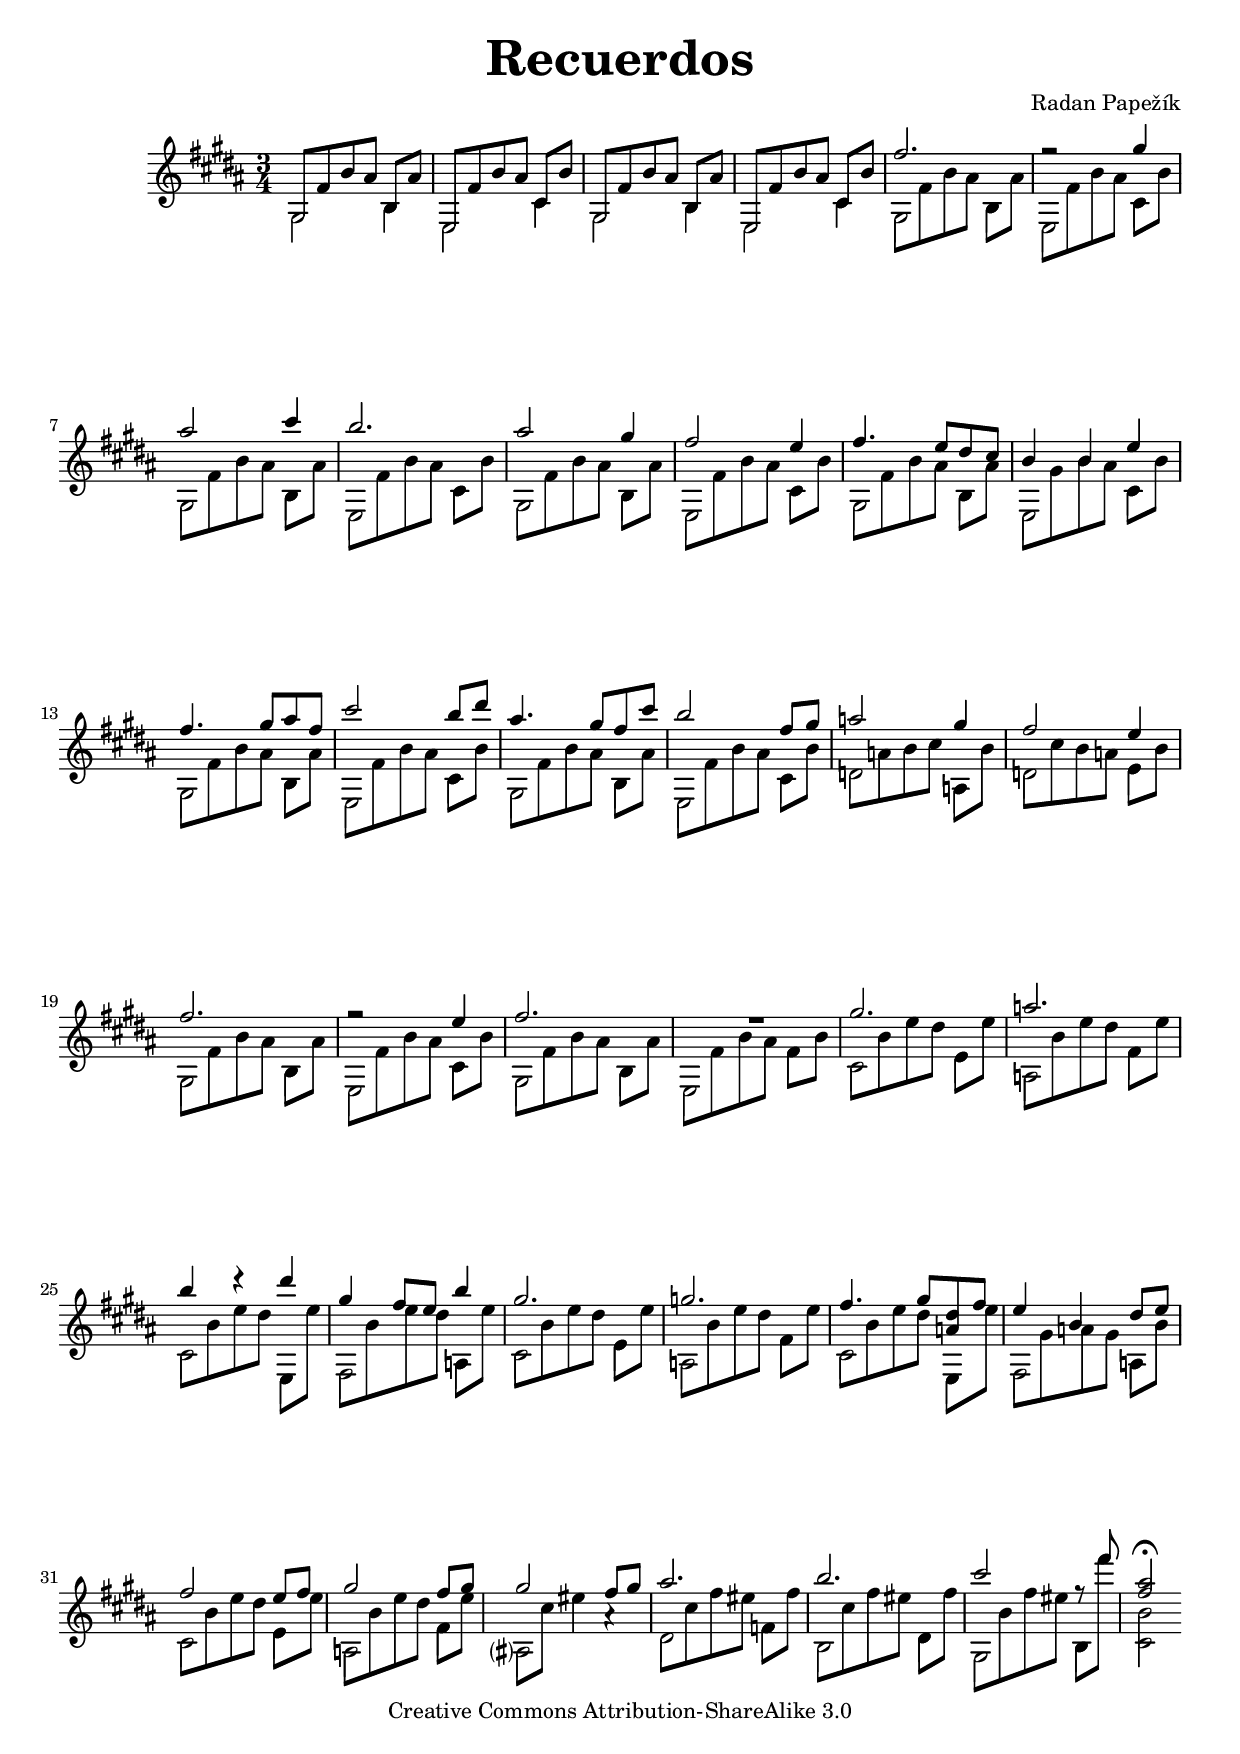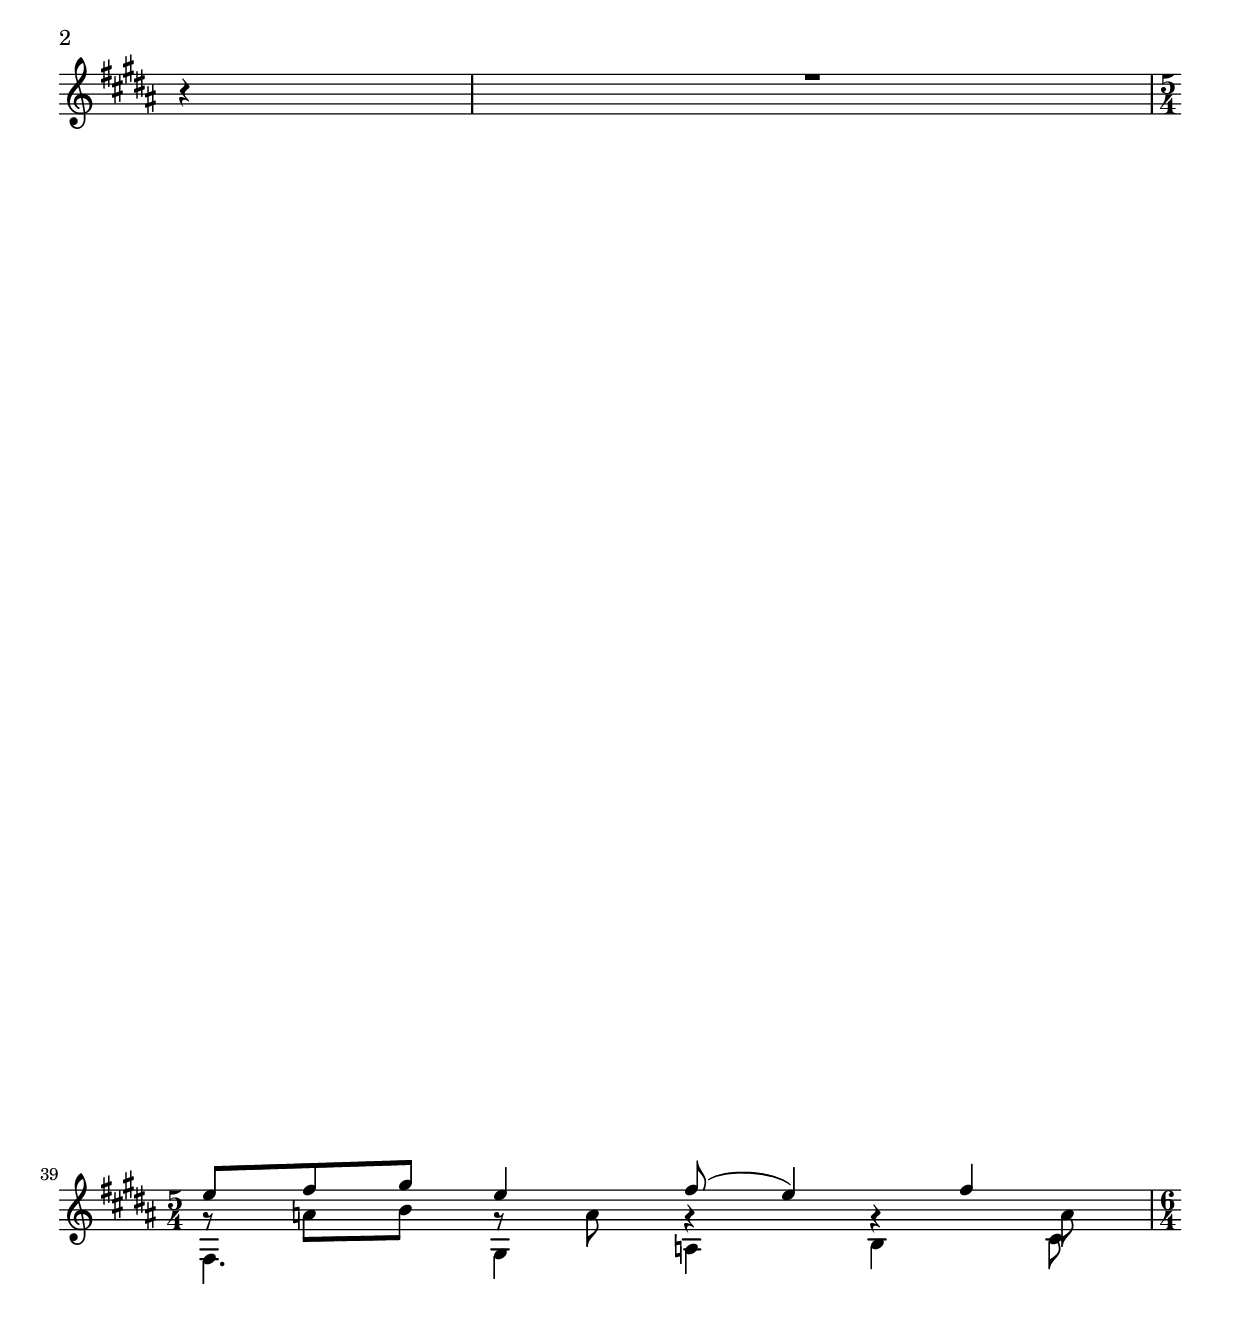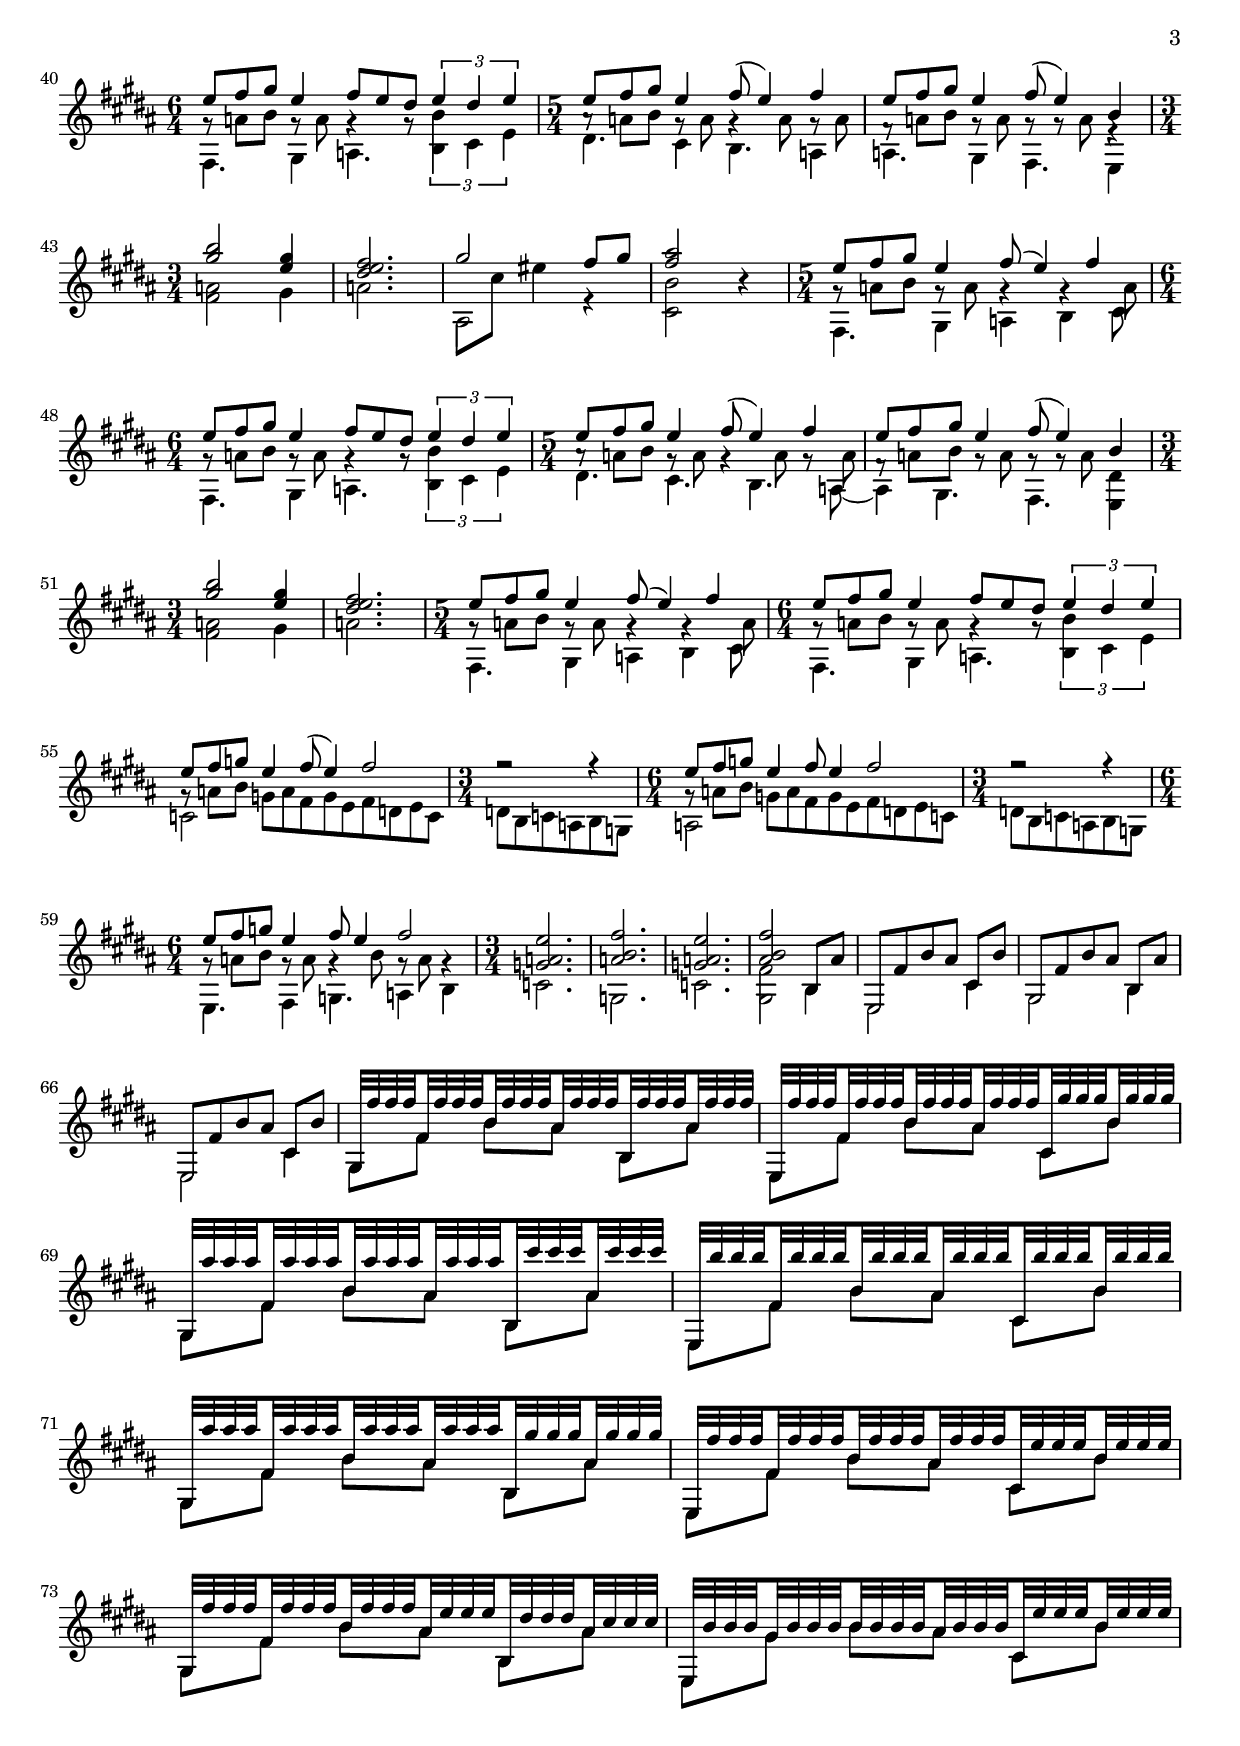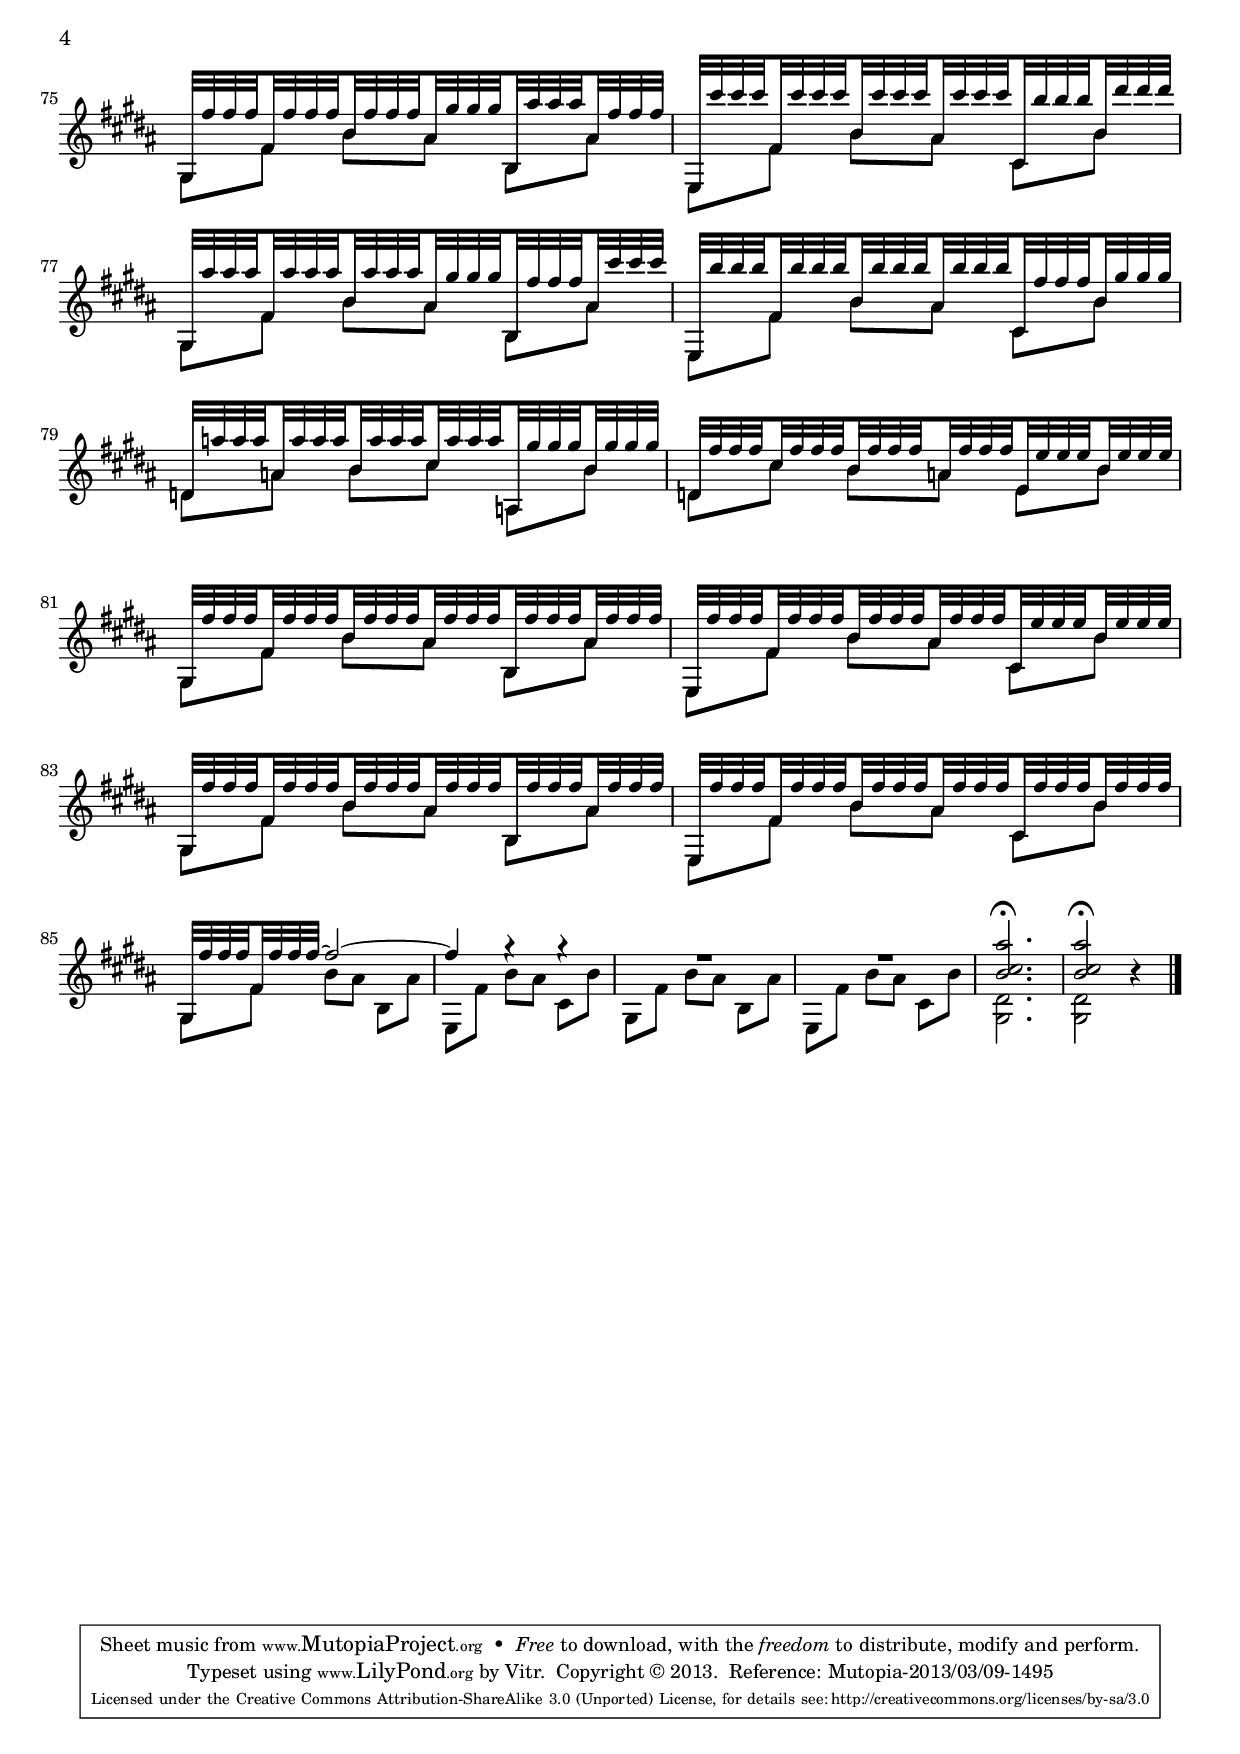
\version "2.16.1"

%\markup \override #'(font-name . "Verdana")

\header {
	title = \markup { \fontsize #3 "Recuerdos" }
	composer = "Radan Papežík"
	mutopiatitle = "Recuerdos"
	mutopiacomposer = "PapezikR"
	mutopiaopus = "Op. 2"
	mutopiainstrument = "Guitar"
	date = "2003"
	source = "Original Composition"
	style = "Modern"
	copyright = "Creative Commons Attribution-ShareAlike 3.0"
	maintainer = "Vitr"
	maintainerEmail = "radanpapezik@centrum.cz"
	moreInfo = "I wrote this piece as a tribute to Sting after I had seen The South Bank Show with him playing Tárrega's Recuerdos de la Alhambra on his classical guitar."

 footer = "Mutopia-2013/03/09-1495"
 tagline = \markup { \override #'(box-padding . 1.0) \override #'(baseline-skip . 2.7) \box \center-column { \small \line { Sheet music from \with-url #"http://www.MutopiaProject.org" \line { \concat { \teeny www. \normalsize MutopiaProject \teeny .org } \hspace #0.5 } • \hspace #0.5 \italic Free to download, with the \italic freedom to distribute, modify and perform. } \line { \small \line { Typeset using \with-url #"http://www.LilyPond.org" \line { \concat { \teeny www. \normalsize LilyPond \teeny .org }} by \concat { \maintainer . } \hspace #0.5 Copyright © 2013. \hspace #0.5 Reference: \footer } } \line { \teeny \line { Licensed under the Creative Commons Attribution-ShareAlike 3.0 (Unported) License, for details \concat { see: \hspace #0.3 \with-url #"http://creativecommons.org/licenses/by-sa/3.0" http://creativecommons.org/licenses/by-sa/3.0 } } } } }
}


\include "deutsch.ly"
#(set-global-staff-size 19)


noteTransparent = \once \override Voice.NoteHead #'transparent = ##t

guitarOne = {
	\time 3/4
	\clef treble
	\relative c'' {
		\key gis \minor
		s2.*4
		fis2.
		r2 gis4
		ais2 cis4
		h2.
		ais2 gis4
		fis2 e4		%10
		fis4. e8 dis cis
		h4 h e
		fis4. gis8[ ais fis]
		cis'2 h8 dis
		ais4. gis8 fis cis'
		h2 fis8 gis
		a2 gis4
		fis2 e4
		fis2.
		r2 e4		%20
		fis2.
		R2.
		gis2.
		a
		h4 r dis
		gis, fis8 e h'4
		gis2.
		g
		fis4. gis8 << a, dis >> fis
		e4 h dis8 e		%30
		fis2 e8 fis 
		gis2 fis8 gis
		gis2 fis8 gis
		ais2.
		h
		cis2 r8 fis
		<< fis,2 ais\fermata >> h,4\rest

		R2.
		
		\time 5/4 e8[ fis gis] e4 fis8( e4) fis \pageBreak
		\time 6/4 e8[ fis gis] e4 fis8[ e dis] \times 2/3 {e4 dis e}
		\time 5/4 e8[ fis gis] e4 fis8( e4) fis
		e8[ fis gis] e4 fis8( e4) h \break
		\time 3/4 << {gis'2 e4} {h'2 gis4} >>
		<< dis2. e fis >>
		gis2 fis8 gis
		<< fis2 ais >> h,4\rest
		
		\time 5/4 e8[ fis gis] e4 fis8( e4) fis \break
		\time 6/4 e8[ fis gis] e4 fis8[ e dis] \times 2/3 {e4 dis e}
		\time 5/4 e8[ fis gis] e4 fis8( e4) fis
		e8[ fis gis] e4 fis8( e4) h
		\time 3/4 << {gis'2 e4} {h'2 gis4} >>
		<< dis2. e fis >>
		\time 5/4 e8[ fis gis] e4 fis8( e4) fis
		\time 6/4 e8[ fis gis] e4 fis8[ e dis] \times 2/3 {e4 dis e}
		e8[ fis g] e4 fis8( e4) fis2
		\time 3/4 r2 r4
		\time 6/4 e8[ fis g] e4 fis8 e4 fis2
		\time 3/4 r2 r4
		\time 6/4 e8[ fis g] e4 fis8 e4 fis2
		\time 3/4 << g,2. a e' >>
		<< a, h fis' >>
		<< g,2. a e' >>
		<< ais,2 h fis' >> h,,8 ais'
		
		\noteTransparent e,8[ fis' h ais] cis, h'
		\noteTransparent gis,[ fis' h ais] h, ais'
		\noteTransparent e,8[ fis' h ais] cis, h'  \set subdivideBeams = ##t \set Voice.baseMoment = #(ly:make-moment 1 8)  \set Voice.beatStructure = #'(2 2 2 2)
		gis,32[ fis'' fis fis fis, fis' fis fis h, fis' fis fis ais, fis' fis fis h,, fis'' fis fis ais, fis' fis fis]
		e,,[ fis'' fis fis fis, fis' fis fis h, fis' fis fis ais, fis' fis fis cis, gis'' gis gis h, gis' gis gis]
		gis,,[ ais'' ais ais fis, ais' ais ais h, ais' ais ais ais, ais' ais ais h,, cis'' cis cis ais, cis' cis cis]
		e,,,[ h''' h h fis, h' h h h, h' h h ais, h' h h cis,, h'' h h h, h' h h]
		gis,,[ ais'' ais ais fis, ais' ais ais h, ais' ais ais ais, ais' ais ais h,, gis'' gis gis ais, gis' gis gis]
		e,,[ fis'' fis fis fis, fis' fis fis h, fis' fis fis ais, fis' fis fis cis, e' e e h e e e]
		gis,,[ fis'' fis fis fis, fis' fis fis h, fis' fis fis ais, e' e e h, dis' dis dis ais cis cis cis]
		e,,[ h'' h h gis h h h h h h h ais h h h cis, e' e e h e e e]
		gis,,[ fis'' fis fis fis, fis' fis fis h, fis' fis fis ais, gis' gis gis h,, ais'' ais ais ais, fis' fis fis]
		e,,[ cis''' cis cis fis,, cis'' cis cis h, cis' cis cis ais, cis' cis cis cis,, h'' h h h, dis' dis dis]
		gis,,,[ ais'' ais ais fis, ais' ais ais h, ais' ais ais ais, gis' gis gis h,, fis'' fis fis ais, cis' cis cis]
		e,,,[ h''' h h fis, h' h h h, h' h h ais, h' h h cis,, fis' fis fis h, gis' gis gis]
		d,[ a'' a a a, a' a a h, a' a a cis, a' a a a,, gis'' gis gis h, gis' gis gis]
		d,[ fis' fis fis cis fis fis fis h, fis' fis fis a, fis' fis fis e, e' e e h e e e]
		gis,,[ fis'' fis fis fis, fis' fis fis h, fis' fis fis ais, fis' fis fis h,, fis'' fis fis ais, fis' fis fis]
		e,,[ fis'' fis fis fis, fis' fis fis h, fis' fis fis ais, fis' fis fis cis, e' e e h e e e] \break
		gis,,[ fis'' fis fis fis, fis' fis fis h, fis' fis fis ais, fis' fis fis h,, fis'' fis fis ais, fis' fis fis]
		e,,[ fis'' fis fis fis, fis' fis fis h, fis' fis fis ais, fis' fis fis cis, fis' fis fis h, fis' fis fis]
		gis,,[ fis'' fis fis fis, fis' fis fis] ~ fis2 ~
		fis4 g\rest g\rest 
		R2.*2
		<< h,2. cis ais'\fermata >>
		<< h,2 cis ais'\fermata >> h,4\rest \bar "|."
	}
}

guitarTwo = \relative c'' {
	s2.*38
	g8\rest a[ h] g\rest a g4\rest g\rest a8
	g\rest a[ h] g\rest a g4\rest g8\rest s2
	a8\rest a[ h] g\rest a g4\rest a8 g\rest a
	f\rest a[ h] g\rest a g\rest g\rest a e4\rest
	s2.*4
	g8\rest a[ h] g\rest a g4\rest g\rest a8
	g\rest a[ h] g\rest a g4\rest g8\rest s2
	a8\rest a[ h] g\rest a g4\rest a8 g\rest a
	f\rest a[ h] g\rest a g\rest g\rest a \once \override Voice.Rest #'transparent = ##t e4\rest
	s2.*2
	g8\rest a[ h] g\rest a g4\rest g\rest a8
	g\rest a[ h] g\rest a g4\rest g8\rest s2
	g8\rest a[ h] g[ a fis g e fis d e c]
	d[ h c a h g]
	g'8\rest a[ h] g[ a fis g e fis d e c]
	d[ h c a h g]
	g'8\rest a[ h] g8\rest a g4\rest h8 g8\rest a g4\rest
	s2.*4
}

guitarThree = \relative c' {
	gis8[ fis' h ais] h,8[ ais']
	e,[ fis' h ais] cis, h'
	gis,[ fis' h ais] h, ais'
	e,[ fis' h ais] cis, h'
	\stemDown \noteTransparent gis,[ fis' h ais] h, ais'
	\noteTransparent e,[ fis' h ais] cis, h'
	\noteTransparent gis,[ fis' h ais] h, ais'
	\noteTransparent e,[ fis' h ais] cis, h'
	\noteTransparent gis,[ fis' h ais] h, ais'
	\noteTransparent e,[ fis' h ais] cis, h'		%10
	\noteTransparent gis,[ fis' h ais] h, ais'
	\noteTransparent e,[ gis' h ais] cis, h'
	\noteTransparent gis,[ fis' h ais] h, ais'
	\noteTransparent e,[ fis' h ais] cis, h'
	\noteTransparent gis,[ fis' h ais] h, ais'
	\noteTransparent e,[ fis' h ais] cis, h'
	\noteTransparent d,[ a' h cis] a, h'
	\noteTransparent d,[ cis' h a] e h'
	\noteTransparent gis,[ fis' h ais] h, ais'
	\noteTransparent e,[ fis' h ais] cis, h'		%20
	\noteTransparent gis,[ fis' h ais] h, ais'
	\noteTransparent e,[ fis' h ais] fis h
	\noteTransparent cis,[ h' e dis] e, e'
	\noteTransparent a,,[ h' e dis] fis, e'
	\noteTransparent cis,[ h' e dis] e,, e''
	\noteTransparent fis,,[ h' e dis] a, e''
	\noteTransparent cis,[ h' e dis] e, e'
	\noteTransparent a,,[ h' e dis] fis, e'
	\noteTransparent cis,[ h' e dis] e,, e''
	\noteTransparent fis,,[ gis' a gis]a, h'		%30
	\noteTransparent cis,[ h' e dis] e, e'
	\noteTransparent a,,[ h' e dis] fis, e'
	\noteTransparent ais,, cis' eis4 a,4 \rest
	\noteTransparent dis,8[ cis' fis eis] fis, fis'
	\noteTransparent h,,[ cis' fis eis] dis, fis'
	\noteTransparent gis,,[ h' fis' eis] h, fis'''
	s2.*2
	
	s1 s4
	s1.
	s1 s4
	s1 s4
	s2.*2
	\noteTransparent ais,,,8 cis' eis4 s4
	s2.
	s1 s4
	s1.
	s1 s4
	s1 s4
	s2.*2
	s1 s4
	s1.
	s1.
	s2.
	s1.
	s2.*6
}

guitarFour = \relative c' {
	\override Staff.NoteCollision #'merge-differently-headed = ##t
	gis2 h4
	e,2 cis'4
	gis2 h4
	e,2 cis'4
	gis2 h4
	e,2 cis'4
	gis2 h4
	e,2 cis'4
	gis2 h4
	e,2 cis'4		%10
	gis2 h4
	e,2 cis'4
	gis2 h4
	e,2 cis'4
	gis2 h4
	e,2 cis'4
	d2 a4
	d2 e4
	gis,2 h4
	e,2 cis'4		%20
	gis2 h4
	e,2 fis'4
	cis2 e4
	a,2 fis'4
	cis2 e,4
	fis2 a4
	cis2 e4
	a,2 fis'4
	cis2 e,4
	fis2 a4		%30
	cis2 e4
	a,2 fis'4
	ais,?2 s4
	dis2 f4
	h,2 dis4
	gis,2 h4
	<< cis2 h' >>  \pageBreak s4
	s2.
	
	fis,4. gis4 a h cis8
	fis,4. gis4 a4. \times 2/3 { << h4 h' >> cis, e}	%40
	dis4. cis4 h4. a4
	a4. gis4 fis4. e4
	<< fis'2 a >> gis4
	a2.
	ais,2 r4
	<< cis2 h' >> s4
	fis,4. gis4 a h cis8
	fis,4. gis4 a4. \times 2/3 { << h4 h' >> cis, e}
	dis4. cis4. h4. a8~
	a4 gis4. fis4. << e4 dis' >>	%50
	<< fis2 a >> gis4
	a2.
	fis,4. gis4 a h cis8
	fis,4. gis4 a4. \times 2/3 { << h4 h' >> cis, e}
	c2 s1
	s2.
	a2 s1
	s2.
	e4. fis4 g4. a4 h4
	c2.
	g
	c
	<< gis2 fis' >> h,4
	e,2 cis'4
	gis2 h4
	e,2 cis'4 \set Timing.beamExceptions = #'()
	gis8 fis' h ais h, ais'
	e, fis' h ais cis, h'
	gis, fis' h ais h, ais'
	e, fis' h ais cis, h'
	gis, fis' h ais h, ais'
	e, fis' h ais cis, h'
	gis, fis' h ais h, ais'
	e, gis' h ais cis, h'
	gis, fis' h ais h, ais'
	e, fis' h ais cis, h'
	gis, fis' h ais h, ais'
	e, fis' h ais cis, h'
	d, a' h cis a, h'
	d, cis' h a e h'
	gis, fis' h ais h, ais'
	e, fis' h ais cis, h'
	gis, fis' h ais h, ais'
	e, fis' h ais cis, h'
	gis, fis' h ais h, ais'
	e, fis' h ais cis, h'
	gis, fis' h ais h, ais'
	e, fis' h ais cis, h'
	<< gis,2. dis' >>
	<< gis,2 dis' >> s4
}

\paper {
	%#(set-paper-size "a4")
	print-page-number = ##t
}	

\score {
	
	
	\context Staff <<
		\set Staff.midiInstrument = #"acoustic guitar (nylon)"
%		\transposition c
		
		\new Voice { \voiceOne \guitarOne }
		\new Voice { \voiceTwo \guitarTwo }
		\new Voice { \voiceThree \guitarThree }
		\new Voice { \voiceFour \guitarFour }
	
	>>
	\midi { 
		\tempo 4 = 88
}
	\layout {}

	
}
